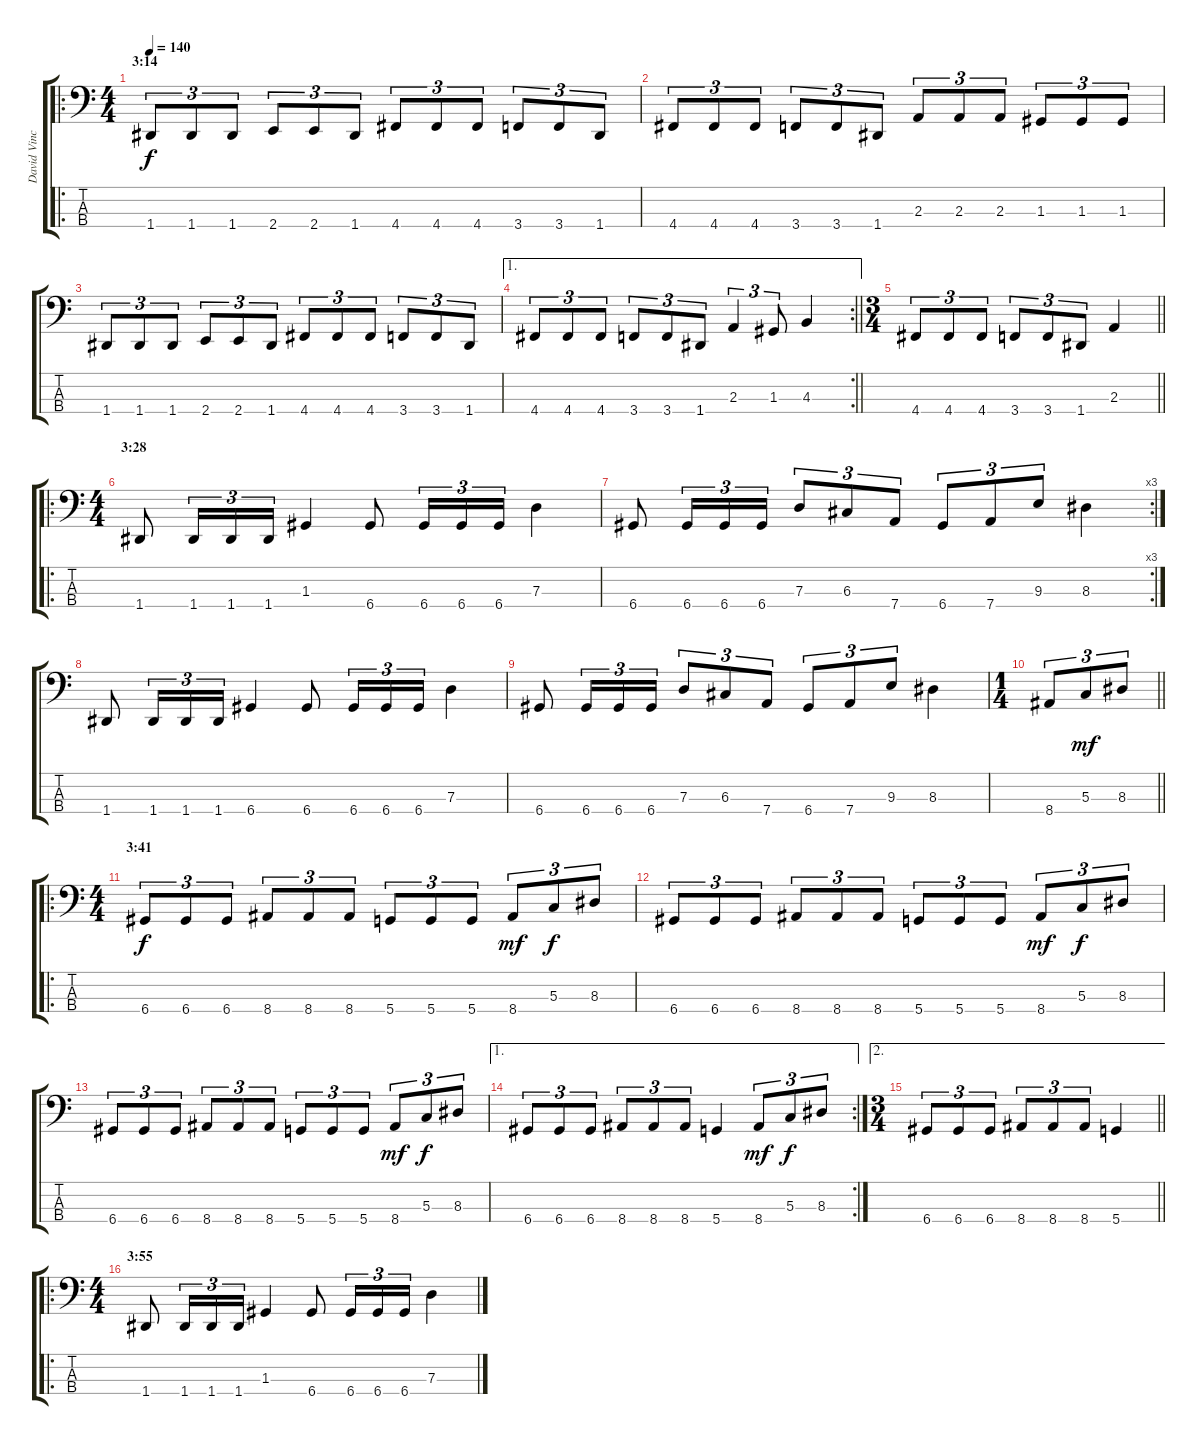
\track ("David Vincent" "David Vinc") {instrument electricbassfinger}
\staff {score tabs}
\tuning (F2 C2 G1 D1) {hide}
\ro
\ts (4 4)
\section ("" "3:14")
\tempo 140
\clef f4
\ks c
1.4.8{tu (3 2) dy f} 1.4.8{tu (3 2)} 1.4.8{tu (3 2)} 2.4.8{tu (3 2)} 2.4.8{tu (3 2)} 1.4.8{tu (3 2)} 4.4.8{tu (3 2)} 4.4.8{tu (3 2)} 4.4.8{tu (3 2)} 3.4.8{tu (3 2)} 3.4.8{tu (3 2)} 1.4.8{tu (3 2)} |
4.4.8{tu (3 2)} 4.4.8{tu (3 2)} 4.4.8{tu (3 2)} 3.4.8{tu (3 2)} 3.4.8{tu (3 2)} 1.4.8{tu (3 2)} 2.3.8{tu (3 2)} 2.3.8{tu (3 2)} 2.3.8{tu (3 2)} 1.3.8{tu (3 2)} 1.3.8{tu (3 2)} 1.3.8{tu (3 2)} |
1.4.8{tu (3 2)} 1.4.8{tu (3 2)} 1.4.8{tu (3 2)} 2.4.8{tu (3 2)} 2.4.8{tu (3 2)} 1.4.8{tu (3 2)} 4.4.8{tu (3 2)} 4.4.8{tu (3 2)} 4.4.8{tu (3 2)} 3.4.8{tu (3 2)} 3.4.8{tu (3 2)} 1.4.8{tu (3 2)} |
\ae 1
\rc 2
\barLineRight lightlight
4.4.8{tu (3 2)} 4.4.8{tu (3 2)} 4.4.8{tu (3 2)} 3.4.8{tu (3 2)} 3.4.8{tu (3 2)} 1.4.8{tu (3 2)} 2.3.4{tu (3 2)} 1.3.8{tu (3 2)} 4.3.4 |
\ts (3 4)
\barLineRight lightlight
4.4.8{tu (3 2)} 4.4.8{tu (3 2)} 4.4.8{tu (3 2)} 3.4.8{tu (3 2)} 3.4.8{tu (3 2)} 1.4.8{tu (3 2)} 2.3.4 |
\ro
\ts (4 4)
\section ("" "3:28")
1.4.8 1.4.16{tu (3 2)} 1.4.16{tu (3 2)} 1.4.16{tu (3 2)} 1.3.4 6.4.8 6.4.16{tu (3 2)} 6.4.16{tu (3 2)} 6.4.16{tu (3 2)} 7.3.4 |
\rc 3
6.4.8 6.4.16{tu (3 2)} 6.4.16{tu (3 2)} 6.4.16{tu (3 2)} 7.3.8{tu (3 2)} 6.3.8{tu (3 2)} 7.4.8{tu (3 2)} 6.4.8{tu (3 2)} 7.4.8{tu (3 2)} 9.3.8{tu (3 2)} 8.3.4 |
1.4.8 1.4.16{tu (3 2)} 1.4.16{tu (3 2)} 1.4.16{tu (3 2)} 6.4.4 6.4.8 6.4.16{tu (3 2)} 6.4.16{tu (3 2)} 6.4.16{tu (3 2)} 7.3.4 |
6.4.8 6.4.16{tu (3 2)} 6.4.16{tu (3 2)} 6.4.16{tu (3 2)} 7.3.8{tu (3 2)} 6.3.8{tu (3 2)} 7.4.8{tu (3 2)} 6.4.8{tu (3 2)} 7.4.8{tu (3 2)} 9.3.8{tu (3 2)} 8.3.4 |
\ts (1 4)
\barLineRight lightlight
8.4.8{tu (3 2)} 5.3.8{tu (3 2) dy mf} 8.3.8{tu (3 2)} |
\ro
\ts (4 4)
\section ("" "3:41")
6.4.8{tu (3 2) dy f} 6.4.8{tu (3 2)} 6.4.8{tu (3 2)} 8.4.8{tu (3 2)} 8.4.8{tu (3 2)} 8.4.8{tu (3 2)} 5.4.8{tu (3 2)} 5.4.8{tu (3 2)} 5.4.8{tu (3 2)} 8.4.8{tu (3 2) dy mf} 5.3.8{tu (3 2) dy f} 8.3.8{tu (3 2)} |
6.4.8{tu (3 2)} 6.4.8{tu (3 2)} 6.4.8{tu (3 2)} 8.4.8{tu (3 2)} 8.4.8{tu (3 2)} 8.4.8{tu (3 2)} 5.4.8{tu (3 2)} 5.4.8{tu (3 2)} 5.4.8{tu (3 2)} 8.4.8{tu (3 2) dy mf} 5.3.8{tu (3 2) dy f} 8.3.8{tu (3 2)} |
6.4.8{tu (3 2)} 6.4.8{tu (3 2)} 6.4.8{tu (3 2)} 8.4.8{tu (3 2)} 8.4.8{tu (3 2)} 8.4.8{tu (3 2)} 5.4.8{tu (3 2)} 5.4.8{tu (3 2)} 5.4.8{tu (3 2)} 8.4.8{tu (3 2) dy mf} 5.3.8{tu (3 2) dy f} 8.3.8{tu (3 2)} |
\ae 1
\rc 2
6.4.8{tu (3 2)} 6.4.8{tu (3 2)} 6.4.8{tu (3 2)} 8.4.8{tu (3 2)} 8.4.8{tu (3 2)} 8.4.8{tu (3 2)} 5.4.4 8.4.8{tu (3 2) dy mf} 5.3.8{tu (3 2) dy f} 8.3.8{tu (3 2)} |
\ae 2
\ts (3 4)
\barLineRight lightlight
6.4.8{tu (3 2)} 6.4.8{tu (3 2)} 6.4.8{tu (3 2)} 8.4.8{tu (3 2)} 8.4.8{tu (3 2)} 8.4.8{tu (3 2)} 5.4.4 |
\ro
\ts (4 4)
\section ("" "3:55")
1.4.8 1.4.16{tu (3 2)} 1.4.16{tu (3 2)} 1.4.16{tu (3 2)} 1.3.4 6.4.8 6.4.16{tu (3 2)} 6.4.16{tu (3 2)} 6.4.16{tu (3 2)} 7.3.4
